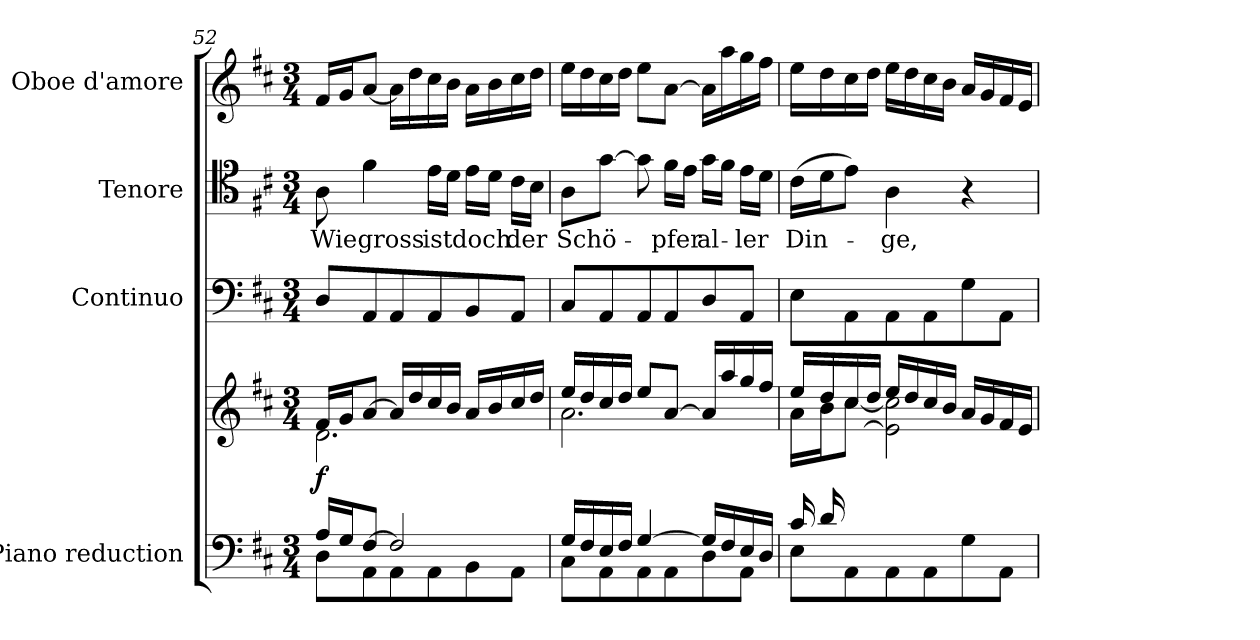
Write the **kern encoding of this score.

**kern	**kern	**dynam	**kern	**dynam	**kern	**text	**kern	**dynam
*part4	*part4	*part4	*part3	*part3	*part2	*part2	*part1	*part1
*staff5	*staff4	*staff4/5	*staff3	*staff3	*staff2	*staff2	*staff1	*staff1
*I"Piano reduction	*	*	*I"Continuo	*	*I"Tenore	*	*I"Oboe d'amore	*
*I'Pno	*	*	*	*	*	*	*I'Ob	*
*clefF4	*clefG2	*	*clefF4	*	*clefC4	*	*clefG2	*
*k[f#c#]	*k[f#c#]	*	*k[f#c#]	*	*k[f#c#]	*	*k[f#c#]	*
*M3/4	*M3/4	*	*M3/4	*	*M3/4	*	*M3/4	*
=52	=52	=52	=52	=52	=52	=52	=52	=52
*^	*^	*	*	*	*	*	*	*
!	!	!	!	!LO:DY:b	!	!LO:DY:a	!	!LO:LY:b	!	!LO:DY:b
16A/LL	8D\L	16f#/LL	2.d\	f	8D/L	other-dynamics	8A\	Wie	16f#/LL	other-dynamics
16G/J	.	16g/J	.	.	.	.	.	.	16g/J	.
!	!	!	!	!	!	!	!	!LO:LY:b	!	!
[8F#/J	8AA\	[8a/J	.	.	8AA/	.	4f#\	gross	[8a/J	.
2F#/]	8AA\	16a/LL]	.	.	8AA/	.	.	.	16a\LL]	.
.	.	16dd/	.	.	.	.	.	.	16dd\	.
!	!	!	!	!	!	!	!	!LO:LY:b	!	!
.	8AA\	16cc#/	.	.	8AA/	.	16e\LL	ist	16cc#\	.
.	.	16b/JJ	.	.	.	.	16d\JJ	.	16b\JJ	.
!	!	!	!	!	!	!	!	!LO:LY:b	!	!
.	8BB\	16a/LL	.	.	8BB/	.	16e\LL	doch	16a\LL	.
.	.	16b/	.	.	.	.	16d\JJ	.	16b\	.
!	!	!	!	!	!	!	!	!LO:LY:b	!	!
.	8AA\J	16cc#/	.	.	8AA/J	.	16c#\LL	der	16cc#\	.
.	.	16dd/JJ	.	.	.	.	16B\JJ	.	16dd\JJ	.
!!LO:LB:g=z
=53	=53	=53	=53	=53	=53	=53	=53	=53	=53	=53
!	!	!	!	!	!	!	!	!LO:LY:b	!	!
16G/LL	8C#\L	16ee/LL	2.a\	.	8C#/L	.	8A\L	Schö-	16ee\LL	.
16F#/	.	16dd/	.	.	.	.	.	.	16dd\	.
16E/	8AA\	16cc#/	.	.	8AA/	.	[8g\J	.	16cc#\	.
16F#/JJ	.	16dd/JJ	.	.	.	.	.	.	16dd\JJ	.
[4G/	8AA\	8ee/L	.	.	8AA/	.	8g\]	.	8ee\L	.
!	!	!	!	!	!	!	!	!LO:LY:b	!	!
.	8AA\	[8a/J	.	.	8AA/	.	16f#\LL	-pfer	[8a\J	.
.	.	.	.	.	.	.	16e\JJ	.	.	.
!	!	!	!	!	!	!	!	!LO:LY:b	!	!
16G/LL]	8D\	16a/LL]	.	.	8D/	.	16g\LL	al-	16a\LL]	.
16F#/	.	16aa/	.	.	.	.	16f#\JJ	.	16aa\	.
!	!	!	!	!	!	!	!	!LO:LY:b	!	!
16E/	8AA\J	16gg/	.	.	8AA/J	.	16e\LL	-ler	16gg\	.
16D/JJ	.	16ff#/JJ	.	.	.	.	16d\JJ	.	16ff#\JJ	.
=54	=54	=54	=54	=54	=54	=54	=54	=54	=54	=54
*	*	*	*^	*	*	*	*	*	*	*
!	!	!	!	!	!	!	!	!	!LO:LY:b	!	!
16c#/LL	8E\L	16ee/LL	16a\LL	8ryy	.	8E\L	.	(16c#\LL	Din-	16ee\LL	.
16d/J	.	16dd/	16b\J	.	.	.	.	16d\J	.	16dd\	.
8ryy	8AA\	16cc#/	[8cc#\J	[8e\J	.	8AA\	.	8e\J)	.	16cc#\	.
.	.	16dd/JJ	.	.	.	.	.	.	.	16dd\JJ	.
!	!	!	!	!	!	!	!	!	!LO:LY:b	!	!
4ryy	8AA\	16ee/LL	2e\] 2cc#\]	2ryy	.	8AA\	.	4A\	-ge,	16ee\LL	.
.	.	16dd/	.	.	.	.	.	.	.	16dd\	.
.	8AA\	16cc#/	.	.	.	8AA\	.	.	.	16cc#\	.
.	.	16b/JJ	.	.	.	.	.	.	.	16b\JJ	.
4ryy	8G\	16a/LL	.	.	.	8G\	.	4r	.	16a/LL	.
.	.	16g/	.	.	.	.	.	.	.	16g/	.
.	8AA\J	16f#/	.	.	.	8AA\J	.	.	.	16f#/	.
.	.	16e/JJ	.	.	.	.	.	.	.	16e/JJ	.
*v	*v	*	*	*	*	*	*	*	*	*	*
*	*v	*v	*v	*	*	*	*	*	*	*
=	=	=	=	=	=	=	=	=
*-	*-	*-	*-	*-	*-	*-	*-	*-
